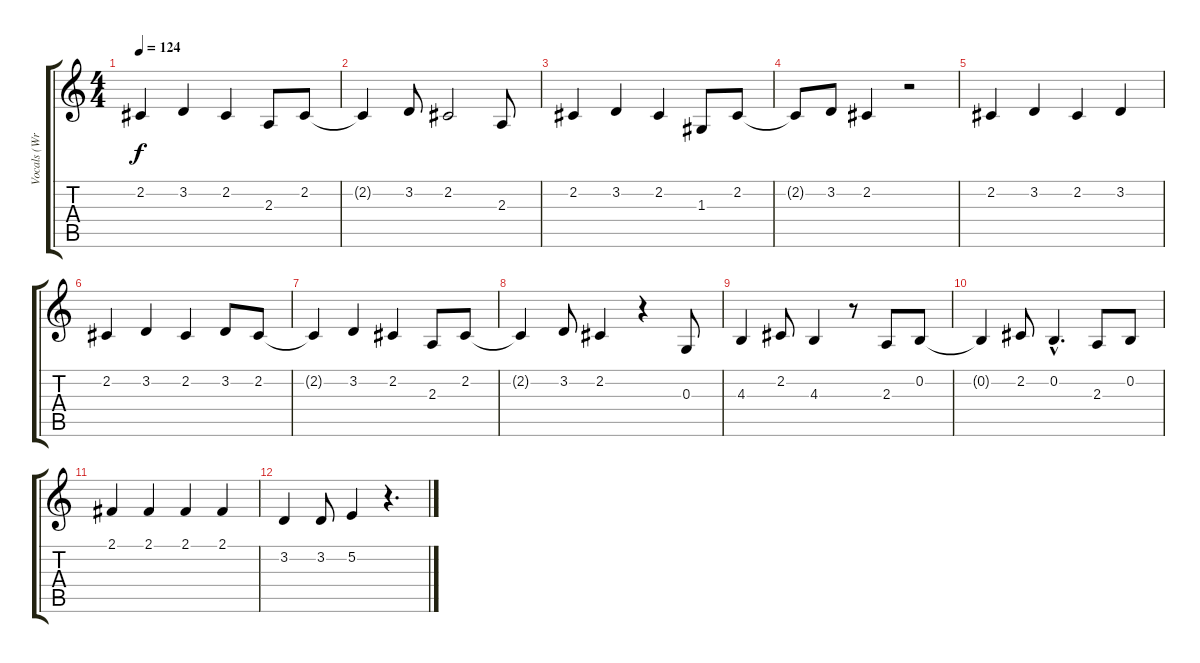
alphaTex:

\track ("Vocals (Wright)" "Vocals (Wr") {instrument lead6voice}
\staff {score tabs}
\tuning (E4 B3 G3 D3 A2 E2) {hide}
\ts (4 4)
\tempo 124
\clef g2
\ks c
2.2.4{dy f} 3.2.4 2.2.4 2.3.8 2.2.8 |
2.2{t}.4 3.2.8 2.2.2 2.3.8 |
2.2.4 3.2.4 2.2.4 1.3.8 2.2.8 |
2.2{t}.8 3.2.8 2.2.4 r.2 |
2.2.4 3.2.4 2.2.4 3.2.4 |
2.2.4 3.2.4 2.2.4 3.2.8 2.2.8 |
2.2{t}.4 3.2.4 2.2.4 2.3.8 2.2.8 |
2.2{t}.4 3.2.8 2.2.4 r.4 0.3.8 |
4.3.4 2.2.8 4.3.4 r.8 2.3.8 0.2.8 |
0.2{t}.4 2.2.8 0.2{hac}.4{d} 2.3.8 0.2.8 |
2.1.4 2.1.4 2.1.4 2.1.4 |
3.2.4 3.2.8 5.2.4 r.4{d}
